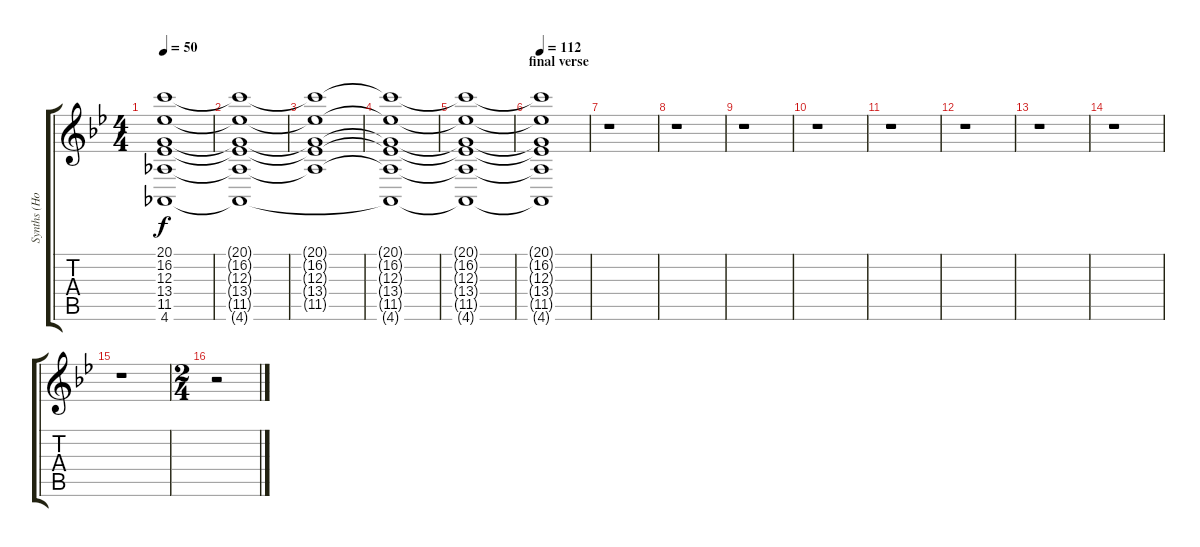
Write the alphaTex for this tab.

\track ("Synths (Hogson)" "Synths (Ho") {instrument stringensemble1}
\staff {score tabs}
\tuning (E4 B3 G3 D3 A2 E2) {hide}
\ts (4 4)
\tempo 50
\clef g2
\ks bb
(20.1{t} 16.2{t} 12.3{t} 13.4{t} 11.5{t} 4.6{t}).1{dy f} |
(20.1{t} 16.2{t} 12.3{t} 13.4{t} 11.5{t} 4.6{t}).1 |
(20.1{t} 16.2{t} 12.3{t} 13.4{t} 11.5{t}).1{volume 0} |
(20.1{t} 16.2{t} 12.3{t} 13.4{t} 11.5{t} 4.6{t}).1 |
(20.1{t} 16.2{t} 12.3{t} 13.4{t} 11.5{t} 4.6{t}).1 |
\section ("" "final verse")
\tempo 112
(20.1{t} 16.2{t} 12.3{t} 13.4{t} 11.5{t} 4.6{t}).1 |
r.1 |
r.1 |
r.1 |
r.1 |
r.1 |
r.1 |
r.1 |
r.1 |
r.1 |
\ts (2 4)
r.2
